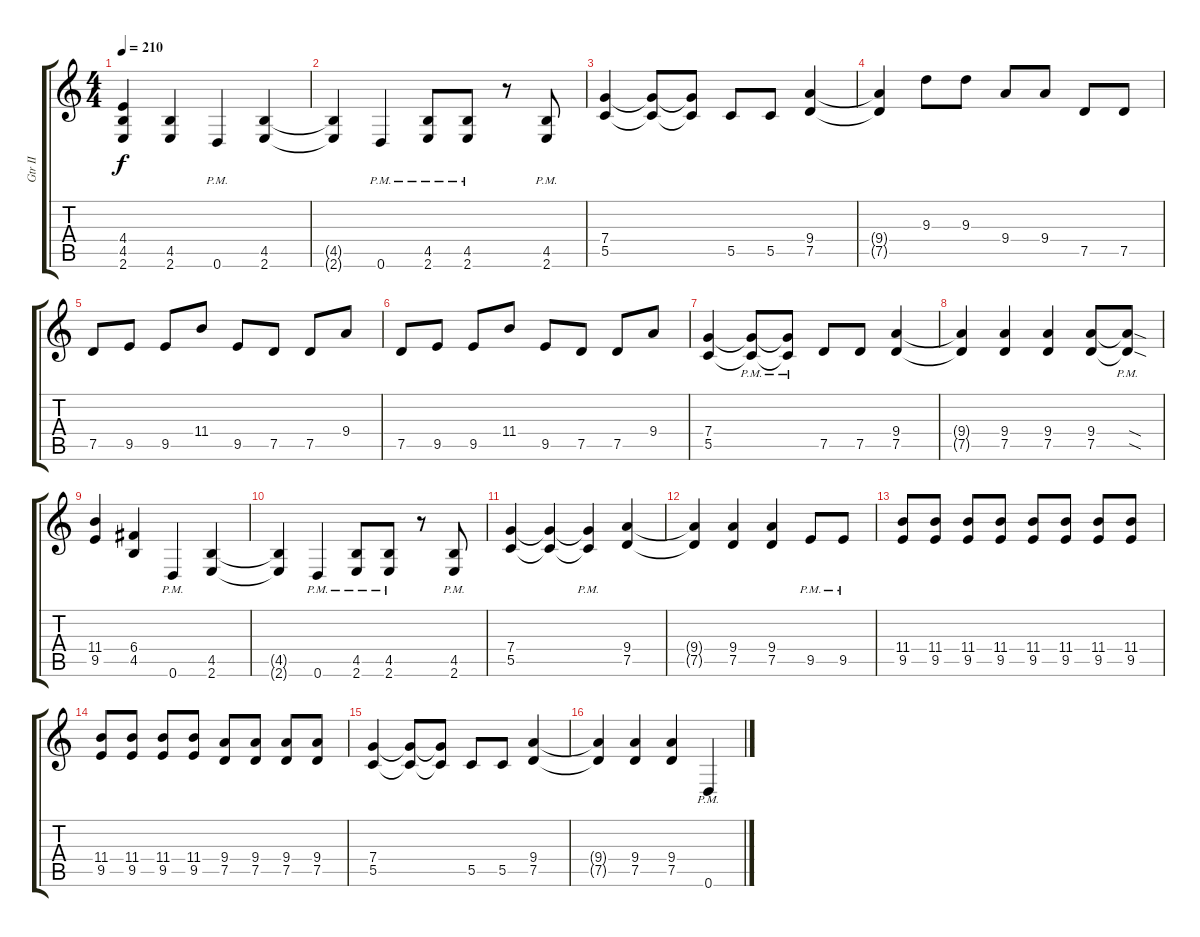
\track ("Gtr II" "Gtr II") {instrument overdrivenguitar}
\staff {score tabs}
\tuning (D4 A3 F3 C3 G2 D2) {hide}
\ts (4 4)
\tempo 210
\clef g2
\ks c
(4.4 4.5 2.6).4{dy f} (4.5 2.6).4 0.6{pm}.4 (4.5 2.6).4 |
(4.5{t} 2.6{t}).4 0.6{pm}.4 (4.5{pm} 2.6{pm}).8 (4.5{pm} 2.6{pm}).8 r.8 (4.5{pm} 2.6{pm}).8 |
(7.4 5.5).4 (7.4{t} 5.5{t}).8 (7.4{t} 5.5{t}).8 5.5.8 5.5.8 (9.4 7.5).4 |
(9.4{t} 7.5{t}).4 9.3.8 9.3.8 9.4.8 9.4.8 7.5.8 7.5.8 |
7.5.8 9.5.8 9.5.8 11.4.8 9.5.8 7.5.8 7.5.8 9.4.8 |
7.5.8 9.5.8 9.5.8 11.4.8 9.5.8 7.5.8 7.5.8 9.4.8 |
(7.4 5.5).4 (7.4{t} 5.5{pm t}).8 (7.4{t} 5.5{pm t}).8 7.5.8 7.5.8 (9.4 7.5).4 |
(9.4{t} 7.5{t}).4 (9.4 7.5).4 (9.4 7.5).4 (9.4 7.5).8 (9.4{sod t} 7.5{sod pm t}).8 |
(11.4 9.5).4 (6.4 4.5).4 0.6{pm}.4 (4.5 2.6).4 |
(4.5{t} 2.6{t}).4 0.6{pm}.4 (4.5{pm} 2.6{pm}).8 (4.5{pm} 2.6{pm}).8 r.8 (4.5{pm} 2.6{pm}).8 |
(7.4 5.5).4 (7.4{t} 5.5{t}).4 (7.4{t} 5.5{pm t}).4 (9.4 7.5).4 |
(9.4{t} 7.5{t}).4 (9.4 7.5).4 (9.4 7.5).4 9.5{pm}.8 9.5{pm}.8 |
(11.4 9.5).8 (11.4 9.5).8 (11.4 9.5).8 (11.4 9.5).8 (11.4 9.5).8 (11.4 9.5).8 (11.4 9.5).8 (11.4 9.5).8 |
(11.4 9.5).8 (11.4 9.5).8 (11.4 9.5).8 (11.4 9.5).8 (9.4 7.5).8 (9.4 7.5).8 (9.4 7.5).8 (9.4 7.5).8 |
(7.4 5.5).4 (7.4{t} 5.5{t}).8 (7.4{t} 5.5{t}).8 5.5.8 5.5.8 (9.4 7.5).4 |
(9.4{t} 7.5{t}).4 (9.4 7.5).4 (9.4 7.5).4 0.6{pm}.4
